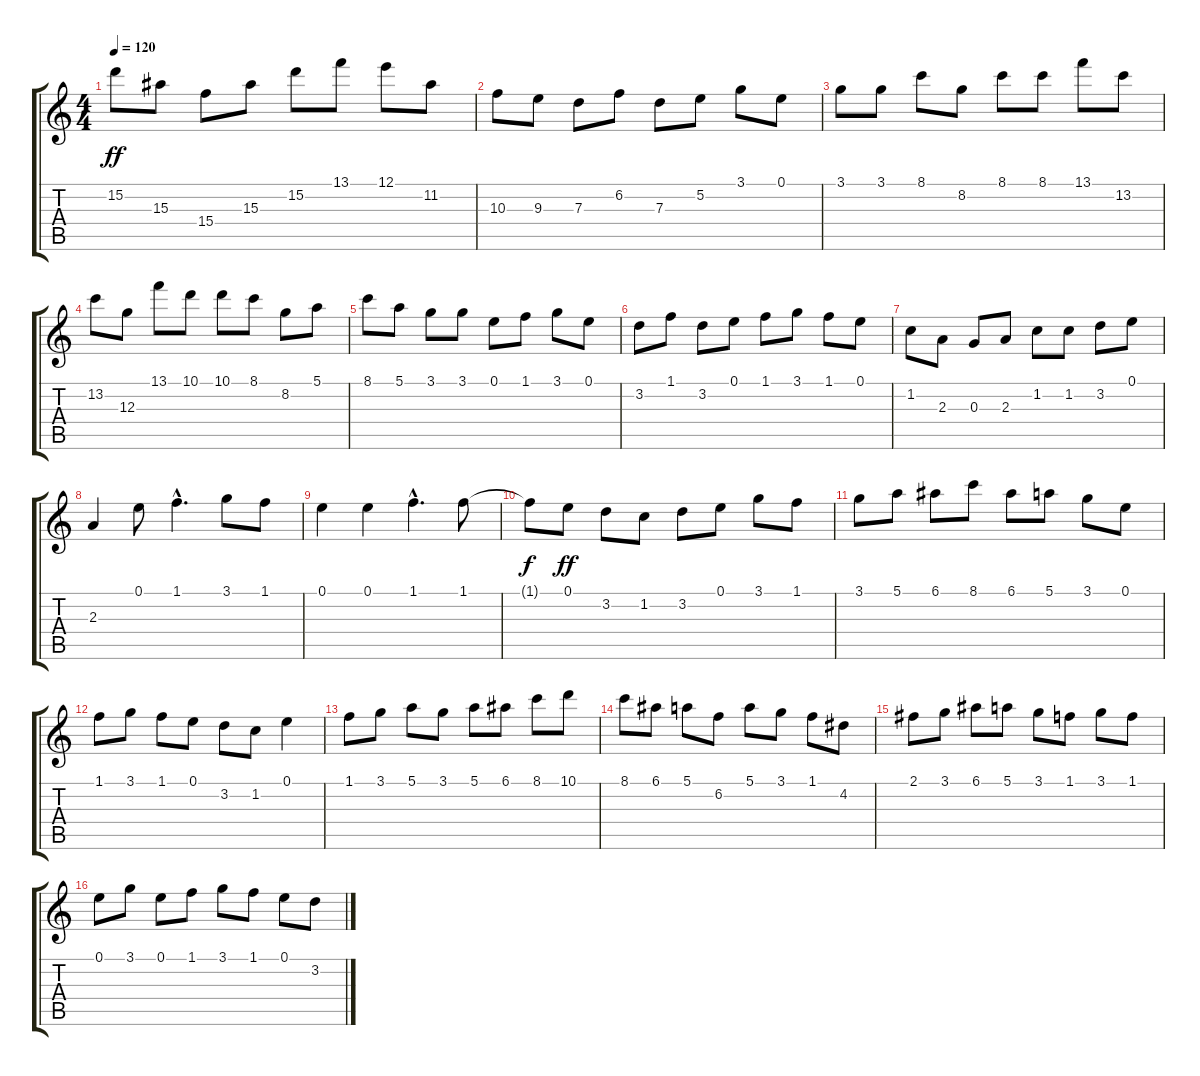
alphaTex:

\track "" {instrument acousticguitarnylon}
\staff {score tabs}
\tuning (E4 B3 G3 D3 A2 E2) {hide}
\ts (4 4)
\tempo 120
\clef g2
\ks c
15.2.8{dy ff} 15.3.8 15.4.8 15.3.8 15.2.8 13.1.8 12.1.8 11.2.8 |
10.3.8 9.3.8 7.3.8 6.2.8 7.3.8 5.2.8 3.1.8 0.1.8 |
3.1.8 3.1.8 8.1.8 8.2.8 8.1.8 8.1.8 13.1.8 13.2.8 |
13.2.8 12.3.8 13.1.8 10.1.8 10.1.8 8.1.8 8.2.8 5.1.8 |
8.1.8 5.1.8 3.1.8 3.1.8 0.1.8 1.1.8 3.1.8 0.1.8 |
3.2.8 1.1.8 3.2.8 0.1.8 1.1.8 3.1.8 1.1.8 0.1.8 |
1.2.8 2.3.8 0.3.8 2.3.8 1.2.8 1.2.8 3.2.8 0.1.8 |
2.3.4 0.1.8 1.1{hac}.4{d} 3.1.8 1.1.8 |
0.1.4 0.1.4 1.1{hac}.4{d} 1.1.8 |
1.1{t}.8{dy f} 0.1.8{dy ff} 3.2.8 1.2.8 3.2.8 0.1.8 3.1.8 1.1.8 |
3.1.8 5.1.8 6.1.8 8.1.8 6.1.8 5.1.8 3.1.8 0.1.8 |
1.1.8 3.1.8 1.1.8 0.1.8 3.2.8 1.2.8 0.1.4 |
1.1.8 3.1.8 5.1.8 3.1.8 5.1.8 6.1.8 8.1.8 10.1.8 |
8.1.8 6.1.8 5.1.8 6.2.8 5.1.8 3.1.8 1.1.8 4.2.8 |
2.1.8 3.1.8 6.1.8 5.1.8 3.1.8 1.1.8 3.1.8 1.1.8 |
0.1.8 3.1.8 0.1.8 1.1.8 3.1.8 1.1.8 0.1.8 3.2.8
